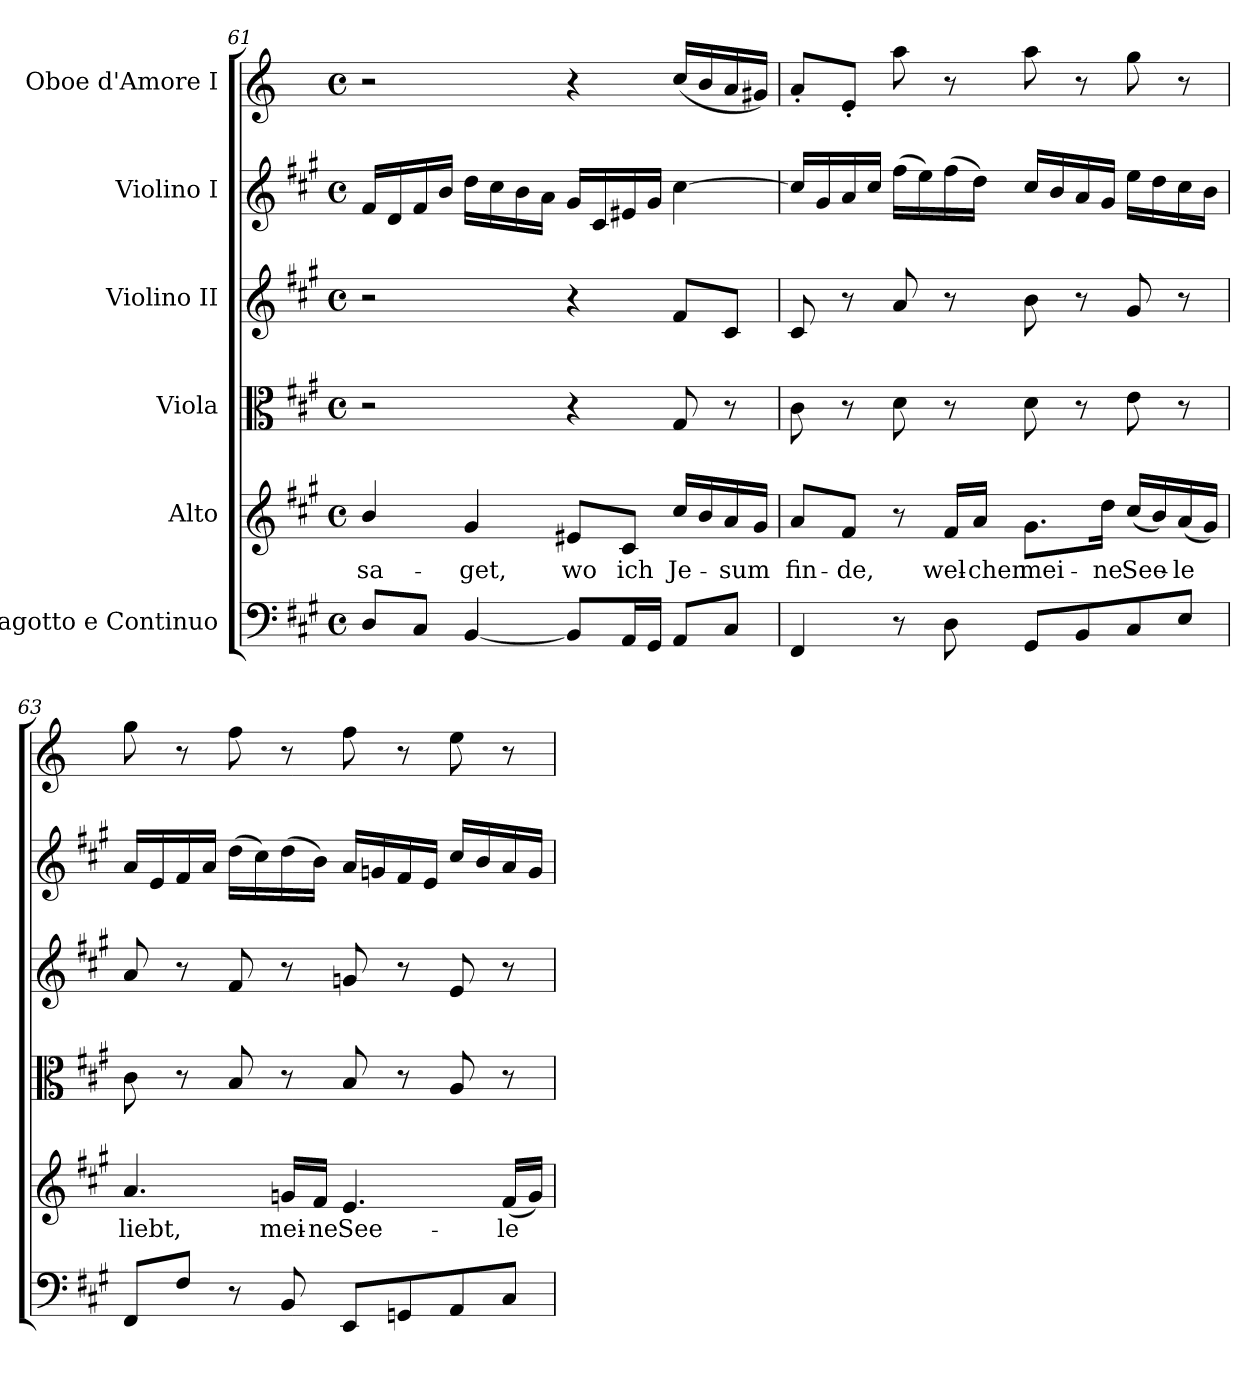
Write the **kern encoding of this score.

**kern	**kern	**text	**kern	**kern	**kern	**kern
*part6	*part5	*part5	*part4	*part3	*part2	*part1
*staff6	*staff5	*staff5	*staff4	*staff3	*staff2	*staff1
*I"Fagotto e Continuo	*I"Alto	*	*I"Viola	*I"Violino II	*I"Violino I	*I"Oboe d'Amore I
*clefF4	*clefG2	*	*clefC3	*clefG2	*clefG2	*clefG2
*	*	*	*	*	*	*ITrd2c3
*k[f#c#g#]	*k[f#c#g#]	*	*k[f#c#g#]	*k[f#c#g#]	*k[f#c#g#]	*k[f#c#g#]
*A:	*A:	*	*A:	*A:	*A:	*A:
*M4/4	*M4/4	*	*M4/4	*M4/4	*M4/4	*M4/4
*met(c)	*met(c)	*	*met(c)	*met(c)	*met(c)	*met(c)
=61	=61	=61	=61	=61	=61	=61
!	!	!LO:LY:b:color=#000000	!	!	!	!
8Di/L	4bi/	sa-	2r	2r	16f#i/LL	2r
.	.	.	.	.	16di/	.
8C#i/J	.	.	.	.	16f#i/	.
.	.	.	.	.	16bi/JJ	.
!	!	!LO:LY:b:color=#000000	!	!	!	!
[4BBi/	4g#i/	-get,	.	.	16ddi\LL	.
.	.	.	.	.	16cc#i\	.
.	.	.	.	.	16bi\	.
.	.	.	.	.	16ai\JJ	.
!	!	!LO:LY:b:color=#000000	!	!	!	!
8BBi/L]	8e#Xi/L	wo	4r	4r	16g#i/LL	4r
.	.	.	.	.	16c#i/	.
!	!	!LO:LY:b:color=#000000	!	!	!	!
16AAi/L	8c#i/J	ich	.	.	16e#Xi/	.
16GG#i/JJ	.	.	.	.	16g#i/JJ	.
!	!	!LO:LY:b:color=#000000	!	!	!	!
8AAi/L	16cc#i/LL	Je-	8G#i/	8f#i/L	[4cc#i\	(16ai/LL
.	16bi/	.	.	.	.	16g#i/
!	!	!LO:LY:b:color=#000000	!	!	!	!
8C#i/J	16ai/	-sum	8r	8c#i/J	.	16f#i/
.	16g#i/JJ	.	.	.	.	16e#Xi/JJ)
!!LO:LB:g=z
=62	=62	=62	=62	=62	=62	=62
!	!	!LO:LY:b:color=#000000	!	!	!	!
4FF#i/	8ai/L	fin-	8c#i\	8c#i/	16cc#i/LL]	8f#'i/L
.	.	.	.	.	16g#i/	.
!	!	!LO:LY:b:color=#000000	!	!	!	!
.	8f#i/J	-de,	8r	8r	16ai/	8c#'i/J
.	.	.	.	.	16cc#i/JJ	.
8r	8r	.	8di\	8ai/	(16ff#i\LL	8ff#i\
.	.	.	.	.	16eei\)	.
!	!	!LO:LY:b:color=#000000	!	!	!	!
8Di\	16f#i/LL	wel-	8r	8r	(16ff#i\	8r
!	!	!LO:LY:b:color=#000000	!	!	!	!
.	16ai/JJ	-chen	.	.	16ddi\JJ)	.
!	!	!LO:LY:b:color=#000000	!	!	!	!
8GG#i/L	8.g#i\L	mei-	8di\	8bi\	16cc#i/LL	8ff#i\
.	.	.	.	.	16bi/	.
8BBi/	.	.	8r	8r	16ai/	8r
!	!	!LO:LY:b:color=#000000	!	!	!	!
.	16ddi\Jk	-ne	.	.	16g#i/JJ	.
!	!	!LO:LY:b:color=#000000	!	!	!	!
8C#i/	(16cc#i/LL	See-	8ei\	8g#i/	16eei\LL	8eei\
.	16bi/)	.	.	.	16ddi\	.
!	!	!LO:LY:b:color=#000000	!	!	!	!
8Ei/J	(16ai/	-le	8r	8r	16cc#i\	8r
.	16g#i/JJ)	.	.	.	16bi\JJ	.
=63	=63	=63	=63	=63	=63	=63
!	!	!LO:LY:b:color=#000000	!	!	!	!
8FF#i/L	4.ai/	liebt,	8c#i\	8ai/	16ai/LL	8eei\
.	.	.	.	.	16ei/	.
8F#i/J	.	.	8r	8r	16f#i/	8r
.	.	.	.	.	16ai/JJ	.
8r	.	.	8Bi/	8f#i/	(16ddi\LL	8ddi\
.	.	.	.	.	16cc#i\)	.
!	!	!LO:LY:b:color=#000000	!	!	!	!
8BBi/	16gni/LL	mei-	8r	8r	(16ddi\	8r
!	!	!LO:LY:b:color=#000000	!	!	!	!
.	16f#i/JJ	-ne	.	.	16bi\JJ)	.
!	!	!LO:LY:b:color=#000000	!	!	!	!
8EEi/L	4.e>i/	See-	8Bi/	8gni/	16ai/LL	8ddi\
.	.	.	.	.	16gni/	.
8GGni/	.	.	8r	8r	16f#i/	8r
.	.	.	.	.	16ei/JJ	.
8AAi/	.	.	8Ai/	8ei/	16cc#i/LL	8cc#i\
.	.	.	.	.	16bi/	.
!	!	!LO:LY:b:color=#000000	!	!	!	!
8C#i/J	(16f#i/LL	-le	8r	8r	16ai/	8r
.	16gi/JJ)	.	.	.	16gi/JJ	.
=	=	=	=	=	=	=
*-	*-	*-	*-	*-	*-	*-
